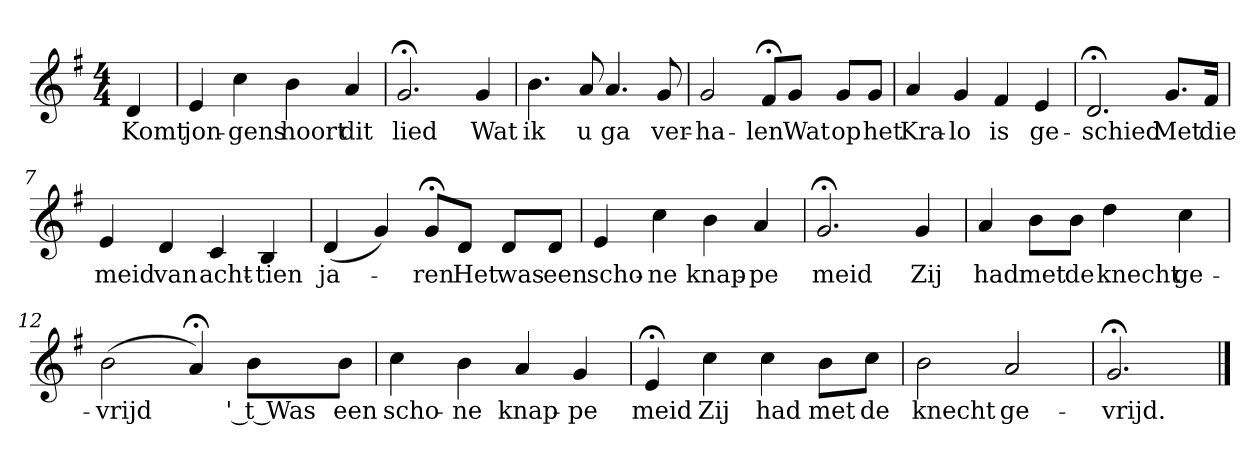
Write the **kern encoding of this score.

**kern	**text
*part1	*part1
*staff1	*staff1
*k[f#]	*
*G:	*
*M4/4	*
*MM120	*
=	=
4d	Komt
=1	=1
4e	jon-
4cc	-gens
4b	hoort
4a	dit
=2	=2
2.g;<	lied
4g	Wat
=3	=3
4.b	ik
8a	u
4.a	ga
8g	ver-
=4	=4
2g	-ha-
8f#;<L	-len
8gJ	Wat
8gL	op
8gJ	het
=5	=5
4a	Kra-
4g	-lo
4f#	is
4e	ge-
=6	=6
2.d;<	-schied
8.gL	Met
16f#Jk	die
=7	=7
4e	meid
4d	van
4c	acht-
4B	-tien
=8	=8
(4d	ja-
4g)	.
8g;<L	-ren
8dJ	Het
8dL	was
8dJ	een
=9	=9
4e	scho-
4cc	-ne
4b	knap-
4a	-pe
=10	=10
2.g;<	meid
4g	Zij
=11	=11
4a	had
8bL	met
8bJ	de
4dd	knecht
4cc	ge-
=12	=12
(2b	-vrijd
4a;<)	.
8bL	' t Was
8bJ	een
=13	=13
4cc	scho-
4b	-ne
4a	knap-
4g	-pe
=14	=14
4e;<	meid
4cc	Zij
4cc	had
8bL	met
8ccJ	de
=15	=15
2b	knecht
2a	ge-
=16	=16
2.g;<	-vrijd.
==	==
*-	*-
